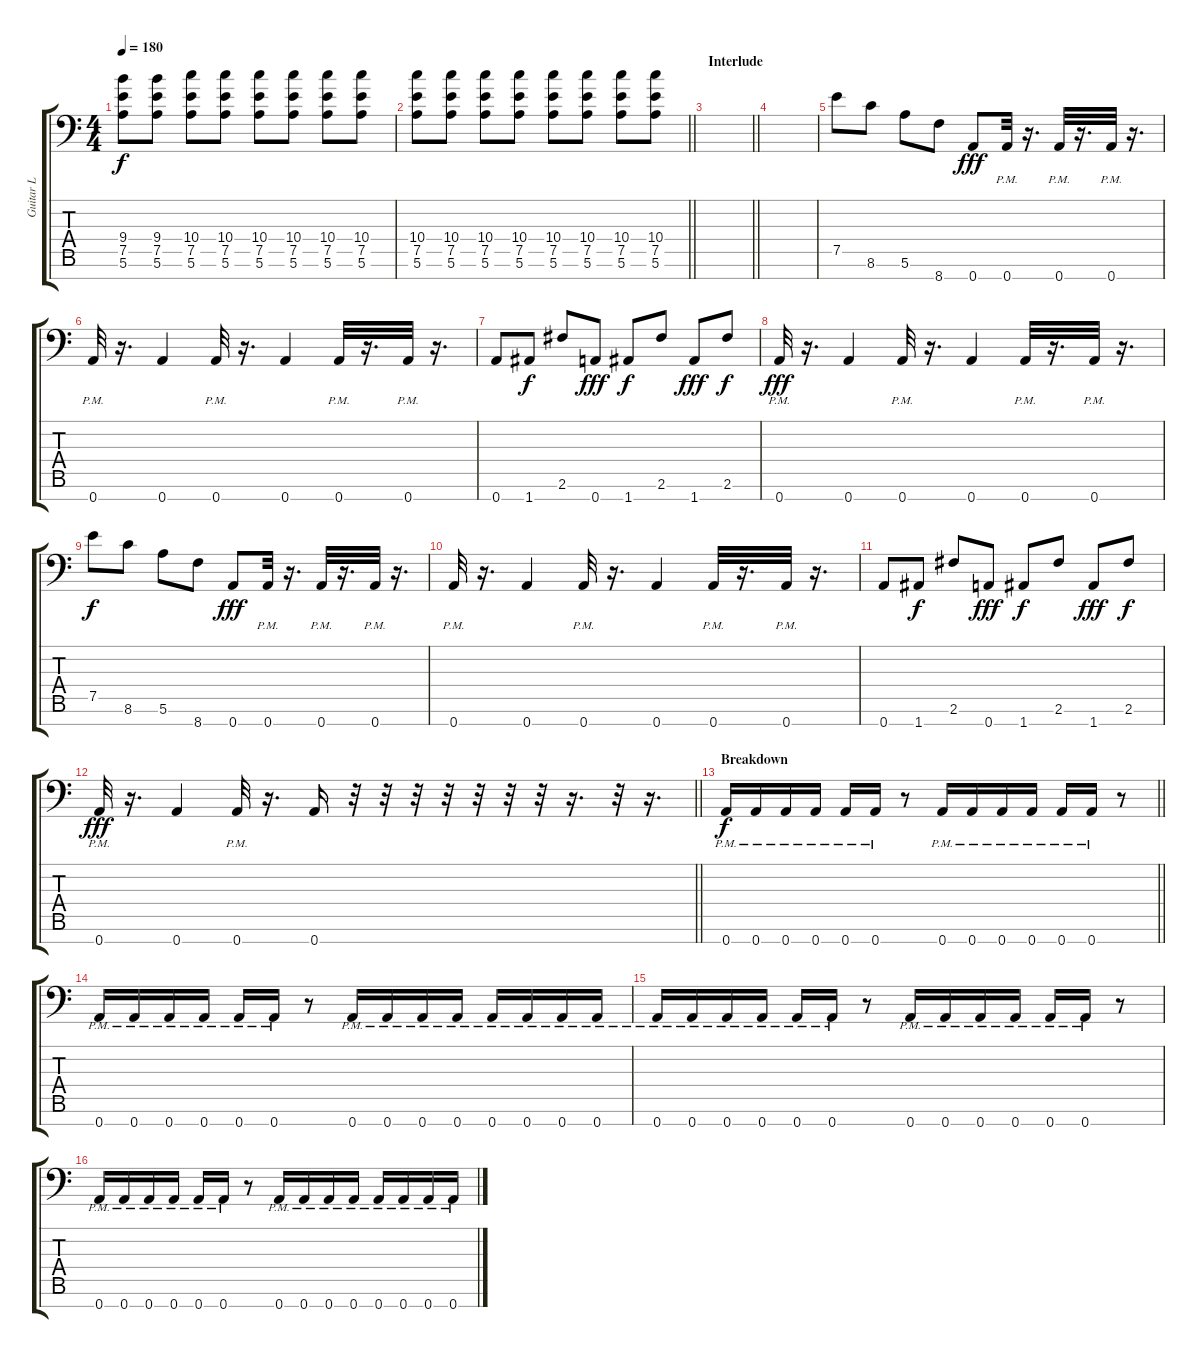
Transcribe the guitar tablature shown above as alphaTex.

\track ("Guitar L" "Guitar L") {instrument distortionguitar}
\staff {score tabs}
\tuning (E4 B3 G3 D3 A2 E2 A1) {hide}
\ts (4 4)
\tempo 180
\clef f4
\ks c
(9.4 7.5 5.6).8{dy f} (9.4 7.5 5.6).8 (10.4 7.5 5.6).8 (10.4 7.5 5.6).8 (10.4 7.5 5.6).8 (10.4 7.5 5.6).8 (10.4 7.5 5.6).8 (10.4 7.5 5.6).8 |
\barLineRight lightlight
(10.4 7.5 5.6).8 (10.4 7.5 5.6).8 (10.4 7.5 5.6).8 (10.4 7.5 5.6).8 (10.4 7.5 5.6).8 (10.4 7.5 5.6).8 (10.4 7.5 5.6).8 (10.4 7.5 5.6).8 |
\section ("" "Interlude")
\barLineRight lightlight
|
|
7.5.8 8.6.8 5.6.8 8.7.8 0.7.8{dy fff} 0.7{pm}.32 r.16{d} 0.7{pm}.32 r.16{d} 0.7{pm}.32 r.16{d} |
0.7{pm}.32 r.16{d} 0.7.4 0.7{pm}.32 r.16{d} 0.7.4 0.7{pm}.32 r.16{d} 0.7{pm}.32 r.16{d} |
0.7.8 1.7.8{dy f} 2.6.8 0.7.8{dy fff} 1.7.8{dy f} 2.6.8 1.7.8{dy fff} 2.6.8{dy f} |
0.7{pm}.32{dy fff} r.16{d} 0.7.4 0.7{pm}.32 r.16{d} 0.7.4 0.7{pm}.32 r.16{d} 0.7{pm}.32 r.16{d} |
7.5.8{dy f} 8.6.8 5.6.8 8.7.8 0.7.8{dy fff} 0.7{pm}.32 r.16{d} 0.7{pm}.32 r.16{d} 0.7{pm}.32 r.16{d} |
0.7{pm}.32 r.16{d} 0.7.4 0.7{pm}.32 r.16{d} 0.7.4 0.7{pm}.32 r.16{d} 0.7{pm}.32 r.16{d} |
0.7.8 1.7.8{dy f} 2.6.8 0.7.8{dy fff} 1.7.8{dy f} 2.6.8 1.7.8{dy fff} 2.6.8{dy f} |
\barLineRight lightlight
0.7{pm}.32{dy fff} r.16{d} 0.7.4 0.7{pm}.32 r.16{d} 0.7.16 r.32 r.32 r.32 r.32 r.32 r.32 r.32 r.16{d} r.32 r.16{d} |
\section ("" "Breakdown")
\barLineRight lightlight
0.7{pm}.16{dy f} 0.7{pm}.16 0.7{pm}.16 0.7{pm}.16 0.7{pm}.16 0.7{pm}.16 r.8 0.7{pm}.16 0.7{pm}.16 0.7{pm}.16 0.7{pm}.16 0.7{pm}.16 0.7{pm}.16 r.8 |
0.7{pm}.16 0.7{pm}.16 0.7{pm}.16 0.7{pm}.16 0.7{pm}.16 0.7{pm}.16 r.8 0.7{pm}.16 0.7{pm}.16 0.7{pm}.16 0.7{pm}.16 0.7{pm}.16 0.7{pm}.16 0.7{pm}.16 0.7{pm}.16 |
0.7{pm}.16 0.7{pm}.16 0.7{pm}.16 0.7{pm}.16 0.7{pm}.16 0.7{pm}.16 r.8 0.7{pm}.16 0.7{pm}.16 0.7{pm}.16 0.7{pm}.16 0.7{pm}.16 0.7{pm}.16 r.8 |
0.7{pm}.16 0.7{pm}.16 0.7{pm}.16 0.7{pm}.16 0.7{pm}.16 0.7{pm}.16 r.8 0.7{pm}.16 0.7{pm}.16 0.7{pm}.16 0.7{pm}.16 0.7{pm}.16 0.7{pm}.16 0.7{pm}.16 0.7{pm}.16
